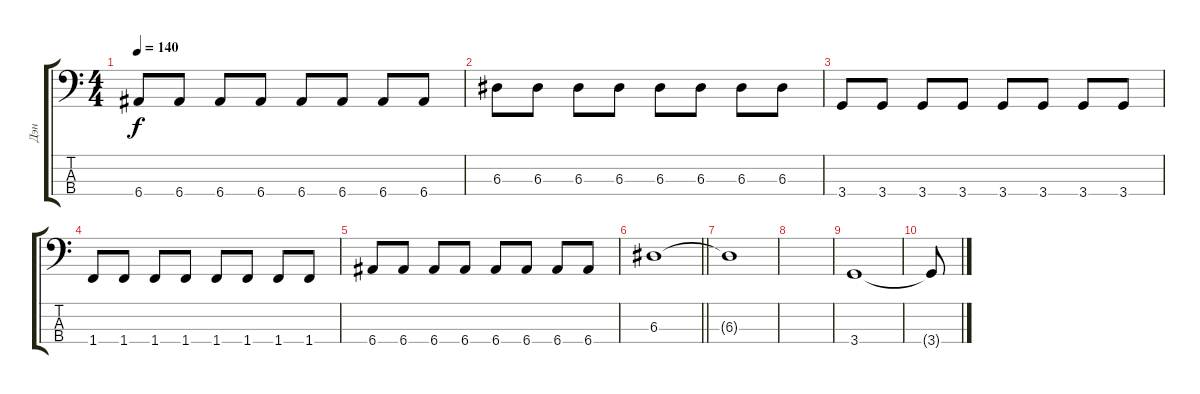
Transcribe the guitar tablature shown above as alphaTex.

\track ("Дэн" "Дэн") {instrument electricbasspick}
\staff {score tabs}
\tuning (G2 D2 A1 E1) {hide}
\ts (4 4)
\tempo 140
\clef f4
\ks c
6.4.8{dy f} 6.4.8 6.4.8 6.4.8 6.4.8 6.4.8 6.4.8 6.4.8 |
6.3.8 6.3.8 6.3.8 6.3.8 6.3.8 6.3.8 6.3.8 6.3.8 |
3.4.8 3.4.8 3.4.8 3.4.8 3.4.8 3.4.8 3.4.8 3.4.8 |
1.4.8 1.4.8 1.4.8 1.4.8 1.4.8 1.4.8 1.4.8 1.4.8 |
6.4.8 6.4.8 6.4.8 6.4.8 6.4.8 6.4.8 6.4.8 6.4.8 |
\barLineRight lightlight
6.3.1 |
6.3{t}.1 |
|
3.4.1 |
3.4{t}.8
